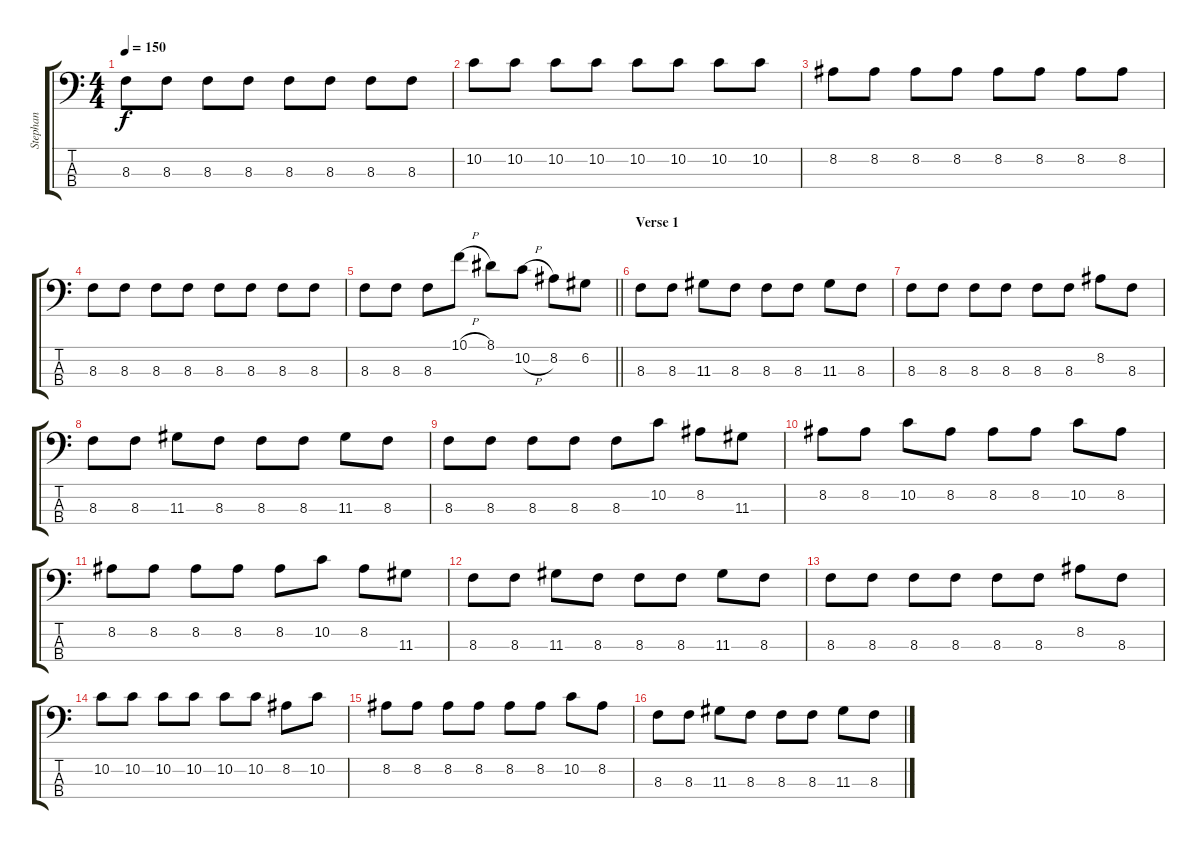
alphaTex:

\track ("Stephan" "Stephan") {instrument electricbasspick}
\staff {score tabs}
\tuning (G2 D2 A1 E1) {hide}
\ts (4 4)
\tempo 150
\clef f4
\ks c
8.3.8{dy f} 8.3.8 8.3.8 8.3.8 8.3.8 8.3.8 8.3.8 8.3.8 |
10.2.8 10.2.8 10.2.8 10.2.8 10.2.8 10.2.8 10.2.8 10.2.8 |
8.2.8 8.2.8 8.2.8 8.2.8 8.2.8 8.2.8 8.2.8 8.2.8 |
8.3.8 8.3.8 8.3.8 8.3.8 8.3.8 8.3.8 8.3.8 8.3.8 |
\barLineRight lightlight
8.3.8 8.3.8 8.3.8 10.1{h}.8 8.1.8 10.2{h}.8 8.2.8 6.2.8 |
\section ("" "Verse 1")
8.3.8 8.3.8 11.3.8 8.3.8 8.3.8 8.3.8 11.3.8 8.3.8 |
8.3.8 8.3.8 8.3.8 8.3.8 8.3.8 8.3.8 8.2.8 8.3.8 |
8.3.8 8.3.8 11.3.8 8.3.8 8.3.8 8.3.8 11.3.8 8.3.8 |
8.3.8 8.3.8 8.3.8 8.3.8 8.3.8 10.2.8 8.2.8 11.3.8 |
8.2.8 8.2.8 10.2.8 8.2.8 8.2.8 8.2.8 10.2.8 8.2.8 |
8.2.8 8.2.8 8.2.8 8.2.8 8.2.8 10.2.8 8.2.8 11.3.8 |
8.3.8 8.3.8 11.3.8 8.3.8 8.3.8 8.3.8 11.3.8 8.3.8 |
8.3.8 8.3.8 8.3.8 8.3.8 8.3.8 8.3.8 8.2.8 8.3.8 |
10.2.8 10.2.8 10.2.8 10.2.8 10.2.8 10.2.8 8.2.8 10.2.8 |
8.2.8 8.2.8 8.2.8 8.2.8 8.2.8 8.2.8 10.2.8 8.2.8 |
8.3.8 8.3.8 11.3.8 8.3.8 8.3.8 8.3.8 11.3.8 8.3.8
